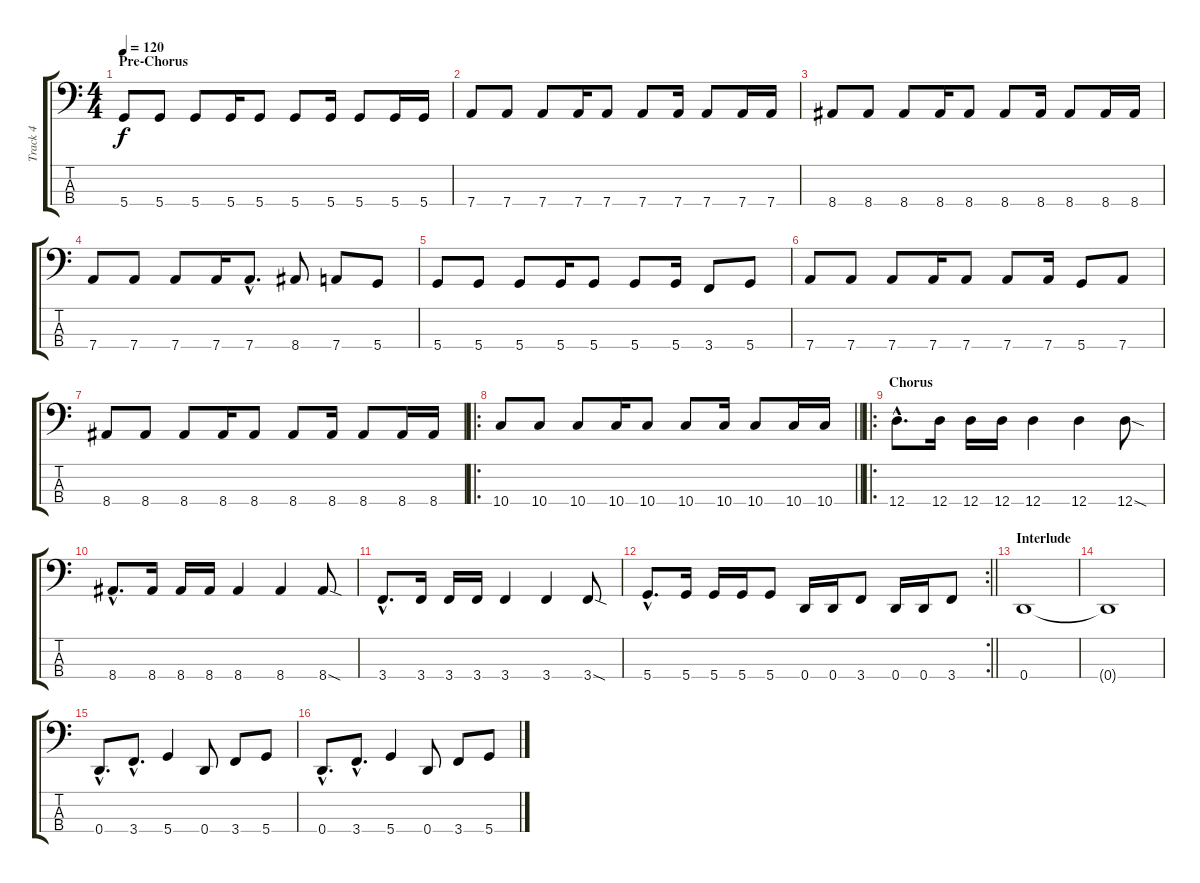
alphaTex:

\track ("Track 4" "Track 4") {instrument electricbassfinger}
\staff {score tabs}
\tuning (G2 D2 A1 D1) {hide}
\ts (4 4)
\section ("" "Pre-Chorus")
\tempo 120
\clef f4
\ks c
5.4.8{dy f} 5.4.8 5.4.8 5.4.16 5.4.8 5.4.8 5.4.16 5.4.8 5.4.16 5.4.16 |
7.4.8 7.4.8 7.4.8 7.4.16 7.4.8 7.4.8 7.4.16 7.4.8 7.4.16 7.4.16 |
8.4.8 8.4.8 8.4.8 8.4.16 8.4.8 8.4.8 8.4.16 8.4.8 8.4.16 8.4.16 |
7.4.8 7.4.8 7.4.8 7.4.16 7.4{hac}.8{d} 8.4.8 7.4.8 5.4.8 |
5.4.8 5.4.8 5.4.8 5.4.16 5.4.8 5.4.8 5.4.16 3.4.8 5.4.8 |
7.4.8 7.4.8 7.4.8 7.4.16 7.4.8 7.4.8 7.4.16 5.4.8 7.4.8 |
8.4.8 8.4.8 8.4.8 8.4.16 8.4.8 8.4.8 8.4.16 8.4.8 8.4.16 8.4.16 |
\ro
\barLineRight lightlight
10.4.8 10.4.8 10.4.8 10.4.16 10.4.8 10.4.8 10.4.16 10.4.8 10.4.16 10.4.16 |
\ro
\section ("" "Chorus")
12.4{hac}.8{d} 12.4.16 12.4.16 12.4.16 12.4.4 12.4.4 12.4{sod}.8 |
8.4{hac}.8{d} 8.4.16 8.4.16 8.4.16 8.4.4 8.4.4 8.4{sod}.8 |
3.4{hac}.8{d} 3.4.16 3.4.16 3.4.16 3.4.4 3.4.4 3.4{sod}.8 |
\rc 2
\barLineRight lightlight
5.4{hac}.8{d} 5.4.16 5.4.16 5.4.16 5.4.8 0.4.16 0.4.16 3.4.8 0.4.16 0.4.16 3.4.8 |
\section ("" "Interlude")
0.4.1 |
0.4{t}.1 |
0.4{hac}.8{d} 3.4{hac}.8{d} 5.4.4 0.4.8 3.4.8 5.4.8 |
0.4{hac}.8{d} 3.4{hac}.8{d} 5.4.4 0.4.8 3.4.8 5.4.8
